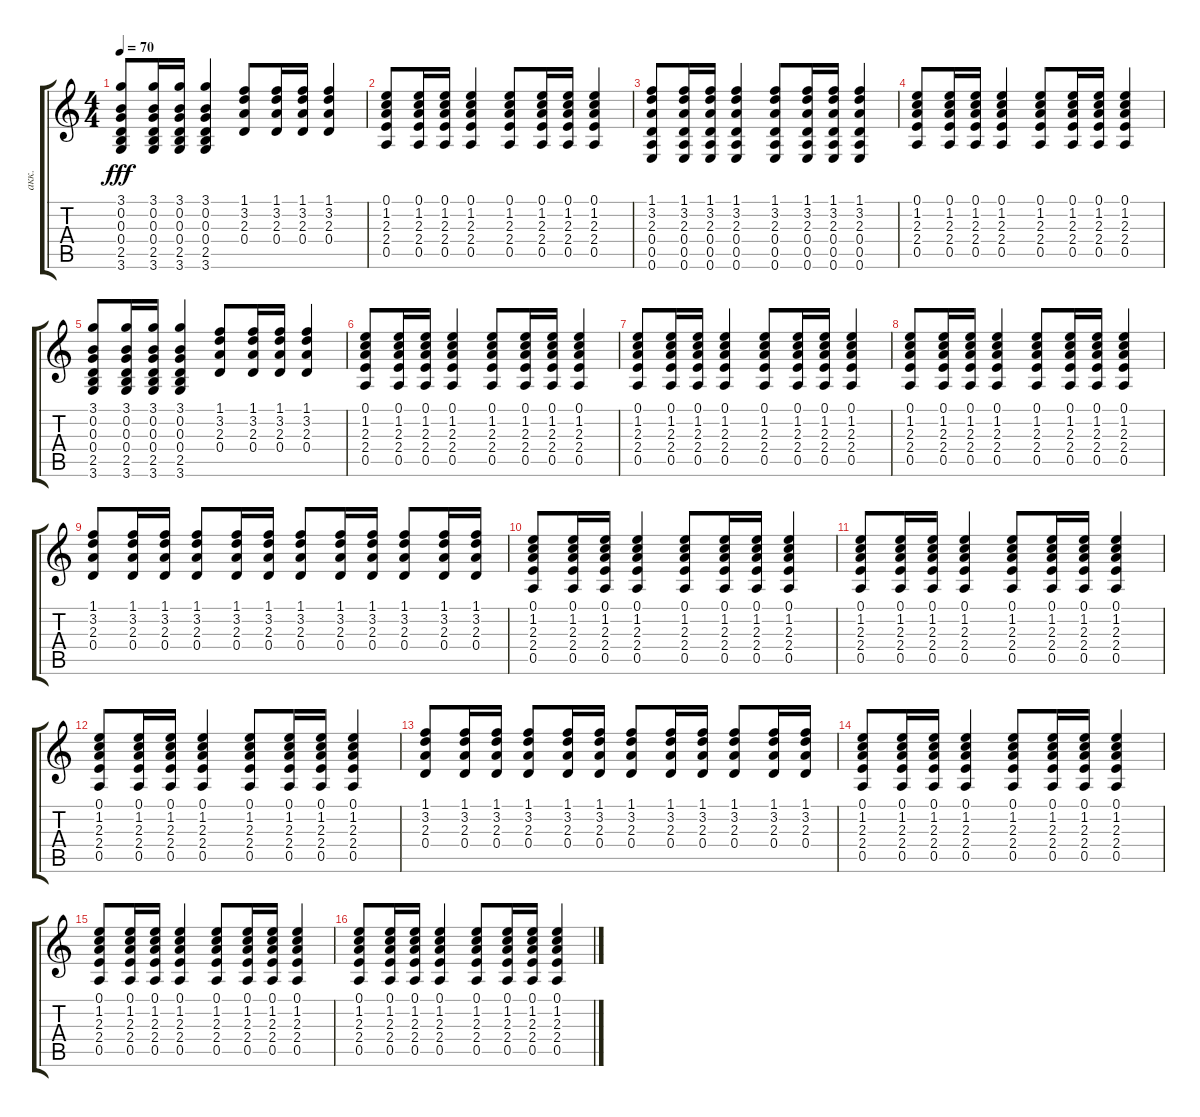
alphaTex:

\track ("акк." "акк.") {instrument acousticguitarsteel}
\staff {score tabs}
\tuning (E4 B3 G3 D3 A2 E2) {hide}
\ts (4 4)
\tempo 70
\clef g2
\ks c
(3.1 0.2 0.3 0.4 2.5 3.6).8{dy fff} (3.1 0.2 0.3 0.4 2.5 3.6).16 (3.1 0.2 0.3 0.4 2.5 3.6).16 (3.1 0.2 0.3 0.4 2.5 3.6).4 (1.1 3.2 2.3 0.4).8 (1.1 3.2 2.3 0.4).16 (1.1 3.2 2.3 0.4).16 (1.1 3.2 2.3 0.4).4 |
(0.1 1.2 2.3 2.4 0.5).8 (0.1 1.2 2.3 2.4 0.5).16 (0.1 1.2 2.3 2.4 0.5).16 (0.1 1.2 2.3 2.4 0.5).4 (0.1 1.2 2.3 2.4 0.5).8 (0.1 1.2 2.3 2.4 0.5).16 (0.1 1.2 2.3 2.4 0.5).16 (0.1 1.2 2.3 2.4 0.5).4 |
(1.1 3.2 2.3 0.4 0.5 0.6).8 (1.1 3.2 2.3 0.4 0.5 0.6).16 (1.1 3.2 2.3 0.4 0.5 0.6).16 (1.1 3.2 2.3 0.4 0.5 0.6).4 (1.1 3.2 2.3 0.4 0.5 0.6).8 (1.1 3.2 2.3 0.4 0.5 0.6).16 (1.1 3.2 2.3 0.4 0.5 0.6).16 (1.1 3.2 2.3 0.4 0.5 0.6).4 |
(0.1 1.2 2.3 2.4 0.5).8 (0.1 1.2 2.3 2.4 0.5).16 (0.1 1.2 2.3 2.4 0.5).16 (0.1 1.2 2.3 2.4 0.5).4 (0.1 1.2 2.3 2.4 0.5).8 (0.1 1.2 2.3 2.4 0.5).16 (0.1 1.2 2.3 2.4 0.5).16 (0.1 1.2 2.3 2.4 0.5).4 |
(3.1 0.2 0.3 0.4 2.5 3.6).8 (3.1 0.2 0.3 0.4 2.5 3.6).16 (3.1 0.2 0.3 0.4 2.5 3.6).16 (3.1 0.2 0.3 0.4 2.5 3.6).4 (1.1 3.2 2.3 0.4).8 (1.1 3.2 2.3 0.4).16 (1.1 3.2 2.3 0.4).16 (1.1 3.2 2.3 0.4).4 |
(0.1 1.2 2.3 2.4 0.5).8 (0.1 1.2 2.3 2.4 0.5).16 (0.1 1.2 2.3 2.4 0.5).16 (0.1 1.2 2.3 2.4 0.5).4 (0.1 1.2 2.3 2.4 0.5).8 (0.1 1.2 2.3 2.4 0.5).16 (0.1 1.2 2.3 2.4 0.5).16 (0.1 1.2 2.3 2.4 0.5).4 |
(0.1 1.2 2.3 2.4 0.5).8 (0.1 1.2 2.3 2.4 0.5).16 (0.1 1.2 2.3 2.4 0.5).16 (0.1 1.2 2.3 2.4 0.5).4 (0.1 1.2 2.3 2.4 0.5).8 (0.1 1.2 2.3 2.4 0.5).16 (0.1 1.2 2.3 2.4 0.5).16 (0.1 1.2 2.3 2.4 0.5).4 |
(0.1 1.2 2.3 2.4 0.5).8 (0.1 1.2 2.3 2.4 0.5).16 (0.1 1.2 2.3 2.4 0.5).16 (0.1 1.2 2.3 2.4 0.5).4 (0.1 1.2 2.3 2.4 0.5).8 (0.1 1.2 2.3 2.4 0.5).16 (0.1 1.2 2.3 2.4 0.5).16 (0.1 1.2 2.3 2.4 0.5).4 |
(1.1 3.2 2.3 0.4).8 (1.1 3.2 2.3 0.4).16 (1.1 3.2 2.3 0.4).16 (1.1 3.2 2.3 0.4).8 (1.1 3.2 2.3 0.4).16 (1.1 3.2 2.3 0.4).16 (1.1 3.2 2.3 0.4).8 (1.1 3.2 2.3 0.4).16 (1.1 3.2 2.3 0.4).16 (1.1 3.2 2.3 0.4).8 (1.1 3.2 2.3 0.4).16 (1.1 3.2 2.3 0.4).16 |
(0.1 1.2 2.3 2.4 0.5).8 (0.1 1.2 2.3 2.4 0.5).16 (0.1 1.2 2.3 2.4 0.5).16 (0.1 1.2 2.3 2.4 0.5).4 (0.1 1.2 2.3 2.4 0.5).8 (0.1 1.2 2.3 2.4 0.5).16 (0.1 1.2 2.3 2.4 0.5).16 (0.1 1.2 2.3 2.4 0.5).4 |
(0.1 1.2 2.3 2.4 0.5).8 (0.1 1.2 2.3 2.4 0.5).16 (0.1 1.2 2.3 2.4 0.5).16 (0.1 1.2 2.3 2.4 0.5).4 (0.1 1.2 2.3 2.4 0.5).8 (0.1 1.2 2.3 2.4 0.5).16 (0.1 1.2 2.3 2.4 0.5).16 (0.1 1.2 2.3 2.4 0.5).4 |
(0.1 1.2 2.3 2.4 0.5).8 (0.1 1.2 2.3 2.4 0.5).16 (0.1 1.2 2.3 2.4 0.5).16 (0.1 1.2 2.3 2.4 0.5).4 (0.1 1.2 2.3 2.4 0.5).8 (0.1 1.2 2.3 2.4 0.5).16 (0.1 1.2 2.3 2.4 0.5).16 (0.1 1.2 2.3 2.4 0.5).4 |
(1.1 3.2 2.3 0.4).8 (1.1 3.2 2.3 0.4).16 (1.1 3.2 2.3 0.4).16 (1.1 3.2 2.3 0.4).8 (1.1 3.2 2.3 0.4).16 (1.1 3.2 2.3 0.4).16 (1.1 3.2 2.3 0.4).8 (1.1 3.2 2.3 0.4).16 (1.1 3.2 2.3 0.4).16 (1.1 3.2 2.3 0.4).8 (1.1 3.2 2.3 0.4).16 (1.1 3.2 2.3 0.4).16 |
(0.1 1.2 2.3 2.4 0.5).8 (0.1 1.2 2.3 2.4 0.5).16 (0.1 1.2 2.3 2.4 0.5).16 (0.1 1.2 2.3 2.4 0.5).4 (0.1 1.2 2.3 2.4 0.5).8 (0.1 1.2 2.3 2.4 0.5).16 (0.1 1.2 2.3 2.4 0.5).16 (0.1 1.2 2.3 2.4 0.5).4 |
(0.1 1.2 2.3 2.4 0.5).8 (0.1 1.2 2.3 2.4 0.5).16 (0.1 1.2 2.3 2.4 0.5).16 (0.1 1.2 2.3 2.4 0.5).4 (0.1 1.2 2.3 2.4 0.5).8 (0.1 1.2 2.3 2.4 0.5).16 (0.1 1.2 2.3 2.4 0.5).16 (0.1 1.2 2.3 2.4 0.5).4 |
(0.1 1.2 2.3 2.4 0.5).8 (0.1 1.2 2.3 2.4 0.5).16 (0.1 1.2 2.3 2.4 0.5).16 (0.1 1.2 2.3 2.4 0.5).4 (0.1 1.2 2.3 2.4 0.5).8 (0.1 1.2 2.3 2.4 0.5).16 (0.1 1.2 2.3 2.4 0.5).16 (0.1 1.2 2.3 2.4 0.5).4
